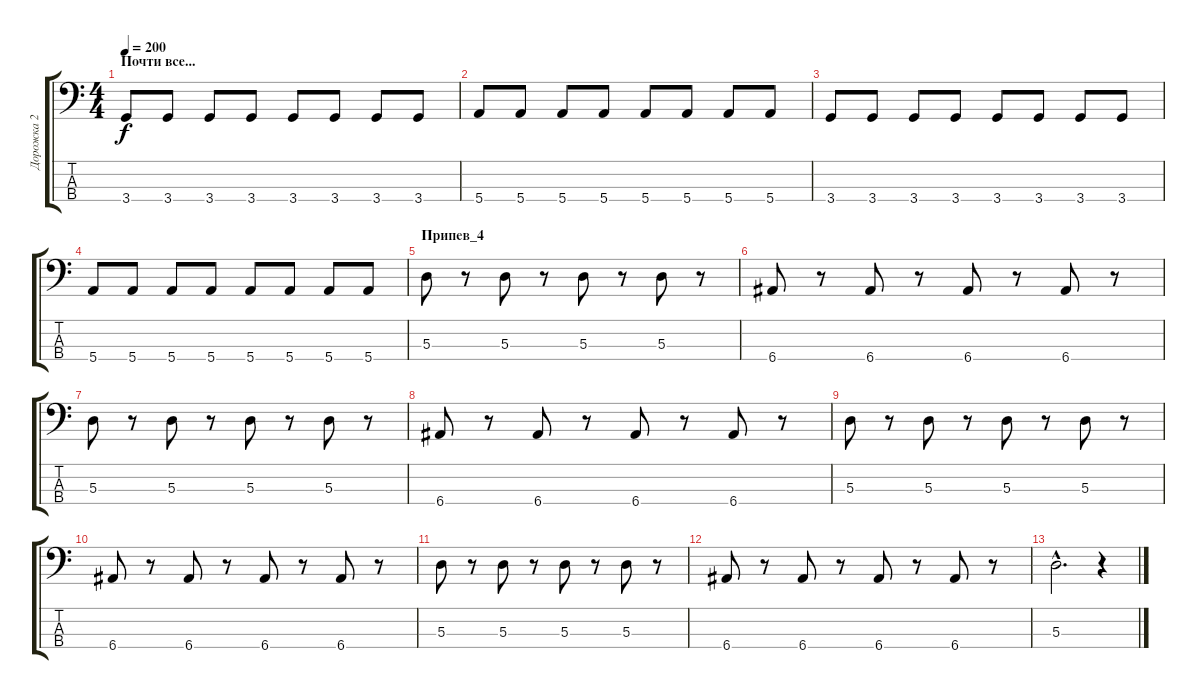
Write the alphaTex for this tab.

\track ("Дорожка 2" "Дорожка 2") {instrument electricbasspick}
\staff {score tabs}
\tuning (G2 D2 A1 E1) {hide}
\ts (4 4)
\section ("" "Почти все...")
\tempo 200
\clef f4
\ks c
3.4.8{dy f} 3.4.8 3.4.8 3.4.8 3.4.8 3.4.8 3.4.8 3.4.8 |
5.4.8 5.4.8 5.4.8 5.4.8 5.4.8 5.4.8 5.4.8 5.4.8 |
3.4.8 3.4.8 3.4.8 3.4.8 3.4.8 3.4.8 3.4.8 3.4.8 |
5.4.8 5.4.8 5.4.8 5.4.8 5.4.8 5.4.8 5.4.8 5.4.8 |
\section ("" "Припев_4")
5.3.8 r.8 5.3.8 r.8 5.3.8 r.8 5.3.8 r.8 |
6.4.8 r.8 6.4.8 r.8 6.4.8 r.8 6.4.8 r.8 |
5.3.8 r.8 5.3.8 r.8 5.3.8 r.8 5.3.8 r.8 |
6.4.8 r.8 6.4.8 r.8 6.4.8 r.8 6.4.8 r.8 |
5.3.8 r.8 5.3.8 r.8 5.3.8 r.8 5.3.8 r.8 |
6.4.8 r.8 6.4.8 r.8 6.4.8 r.8 6.4.8 r.8 |
5.3.8 r.8 5.3.8 r.8 5.3.8 r.8 5.3.8 r.8 |
6.4.8 r.8 6.4.8 r.8 6.4.8 r.8 6.4.8 r.8 |
5.3{hac}.2{d} r.4
